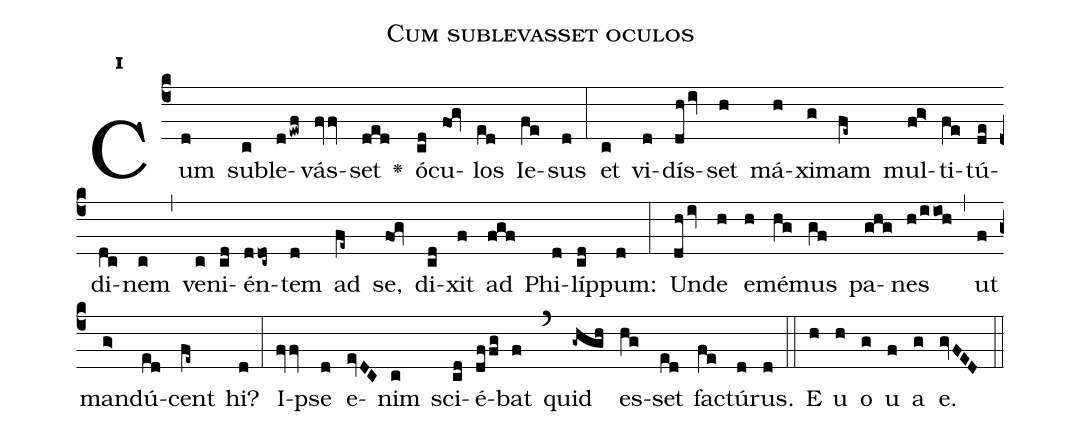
name:Cum sublevasset oculos;
office-part:Antiphona;
mode:1;
%%
initial-style: 1;
name: Cum sublevasset oculos;
book: Antiphonae & Responsoria/Tomus IV, p. 107;
occasion: Dominica XVII per Annum;
office-part: Laudes Ant Bb;
annotation: 1d2;
centering-scheme: english;
font: OFLSortsMillGoudy;
height: 11;
width: 4.5;
%%
(c4)Cum(d) su(c)ble(dewf)vás(fvv)set(ded) <v>\greheightstar</v>() ó(cd)cu(fog)los(ed) Ie(fe)sus(d) (:) et(c) vi(d)dís(dhiv)set(h) má(h)xi(g)mam(fe~) mul(fg>)ti(fe)tú(de)di(dc)nem(c) (,) ve(c)ni(cd)én(ddoc~)tem(d) ad(fe~) se,(fog) di(cd)xit(f) ad(fgf) Phi(d)líp(cd)pum:(d) (:) Un(dhiv)de(h) e(h)mé(hg)mus(gf) pa(ghg)nes(h/iioh) (,) ut(f) man(g>)dú(ed)cent(fe~) hi?(d) (:) I(fvv)pse(d) e(evDC)nim(c) sci(cd)é(dffg)bat(f) (`) quid(-ghgh) es(hg)set(ed) fa(fe)ctú(d)rus.(d) (::) E(h) u(h) o(g) u(f) a(g) e.(gvFED) (::)
